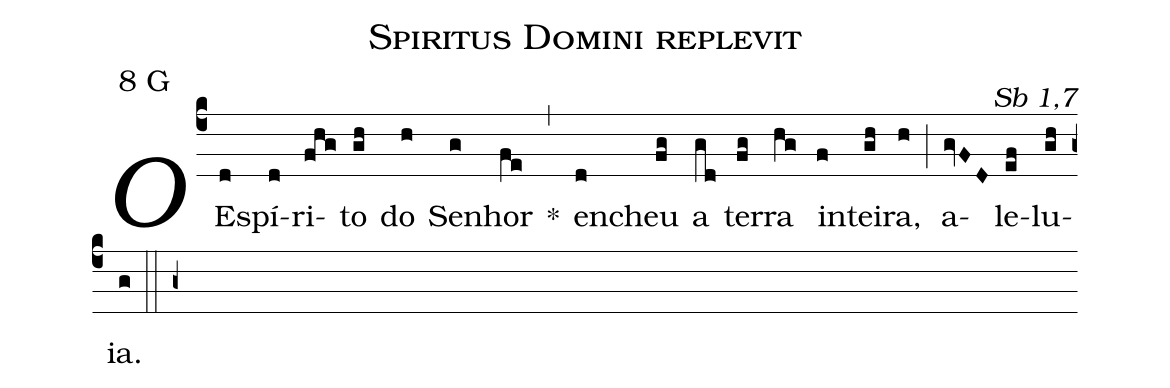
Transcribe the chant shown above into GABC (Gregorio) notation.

name: Spiritus Domini replevit;
mode: 8;
mode-differentia: G;
commentary: Sb 1,7;
%%
(c4)

<i>O</i> Es(d)pí(d)ri(fhg)to(gh) do(h) Se(g)nhor(fe) *(,) en(d)cheu(fg) a(gd) ter(fg)ra(hg) in(f)tei(gh)ra,(h) (;) a(gvFD)le(ef)lu(gh)ia.(g)

(::)

(g+)
